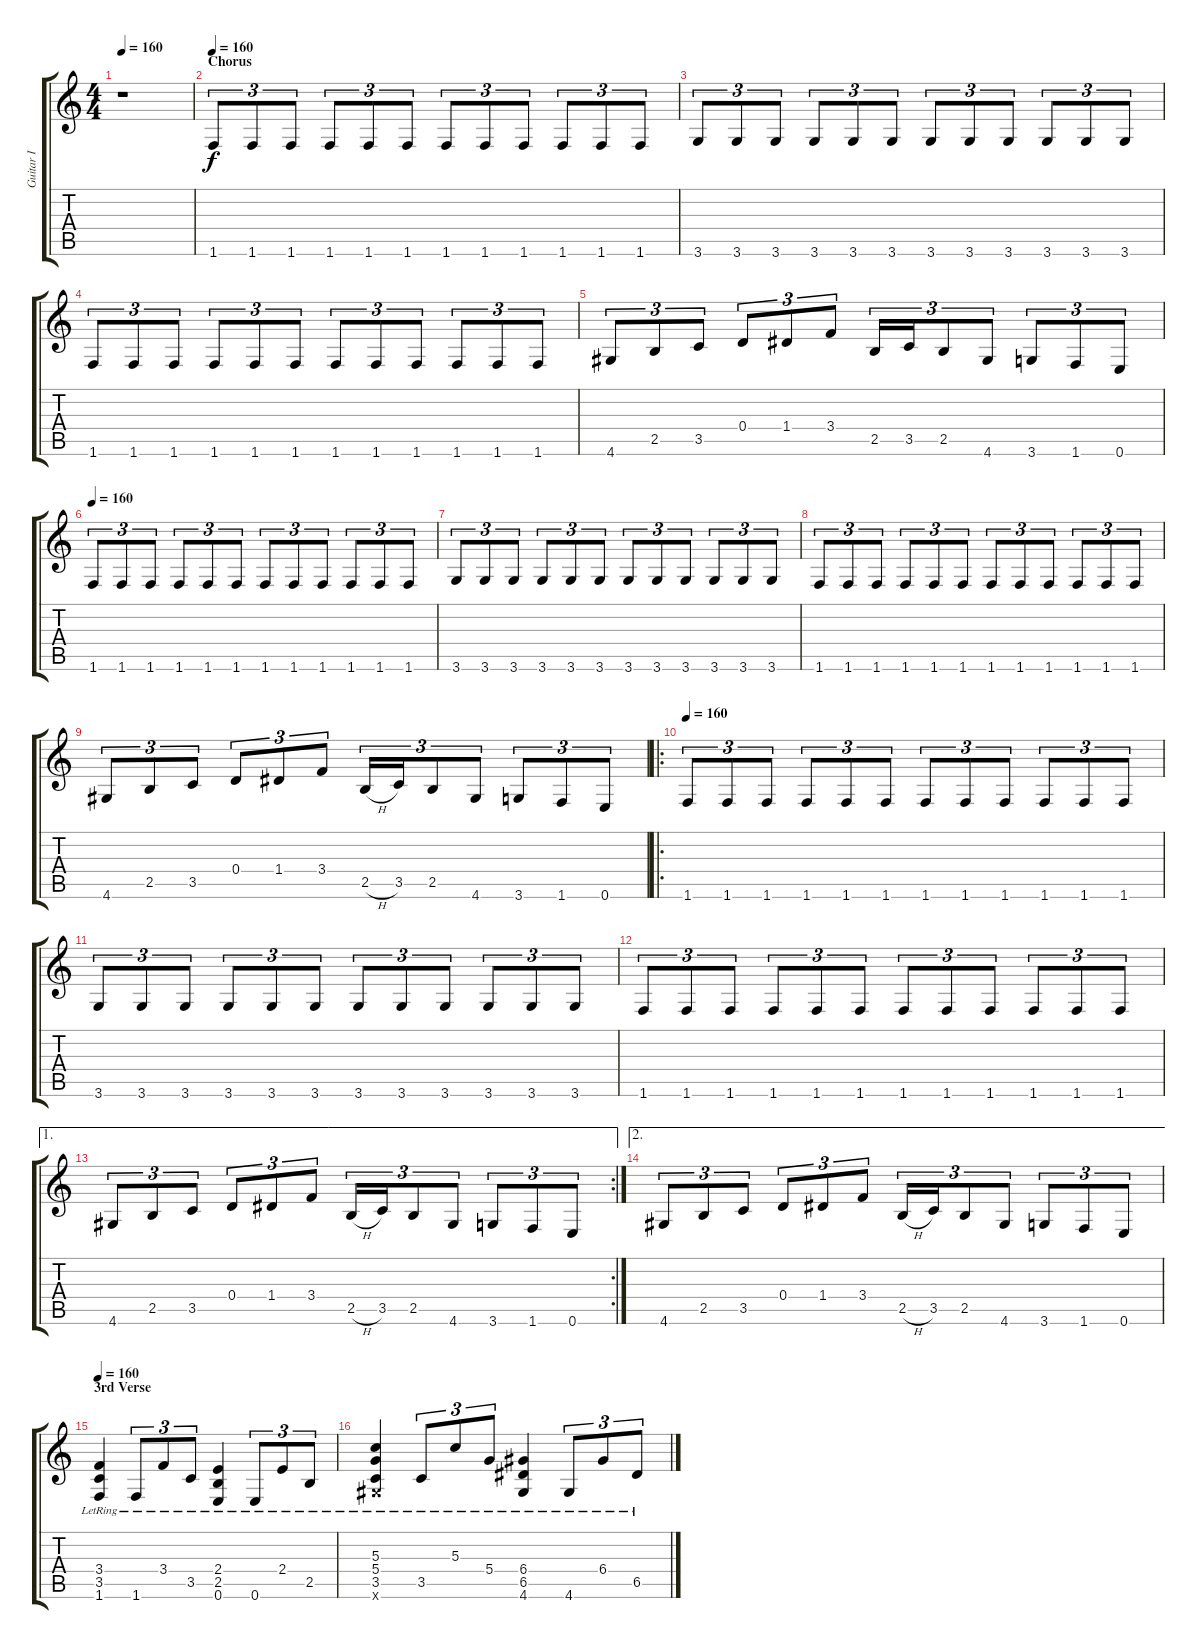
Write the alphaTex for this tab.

\track ("Guitar I" "Guitar I") {instrument distortionguitar}
\staff {score tabs}
\tuning (E4 B3 G3 D3 A2 E2) {hide}
\ts (4 4)
\tempo 160
\clef g2
\ks c
r.1{dy f} |
\section ("" "Chorus")
\tempo 160
1.6.8{tu (3 2)} 1.6.8{tu (3 2)} 1.6.8{tu (3 2)} 1.6.8{tu (3 2)} 1.6.8{tu (3 2)} 1.6.8{tu (3 2)} 1.6.8{tu (3 2)} 1.6.8{tu (3 2)} 1.6.8{tu (3 2)} 1.6.8{tu (3 2)} 1.6.8{tu (3 2)} 1.6.8{tu (3 2)} |
3.6.8{tu (3 2)} 3.6.8{tu (3 2)} 3.6.8{tu (3 2)} 3.6.8{tu (3 2)} 3.6.8{tu (3 2)} 3.6.8{tu (3 2)} 3.6.8{tu (3 2)} 3.6.8{tu (3 2)} 3.6.8{tu (3 2)} 3.6.8{tu (3 2)} 3.6.8{tu (3 2)} 3.6.8{tu (3 2)} |
1.6.8{tu (3 2)} 1.6.8{tu (3 2)} 1.6.8{tu (3 2)} 1.6.8{tu (3 2)} 1.6.8{tu (3 2)} 1.6.8{tu (3 2)} 1.6.8{tu (3 2)} 1.6.8{tu (3 2)} 1.6.8{tu (3 2)} 1.6.8{tu (3 2)} 1.6.8{tu (3 2)} 1.6.8{tu (3 2)} |
4.6.8{tu (3 2)} 2.5.8{tu (3 2)} 3.5.8{tu (3 2)} 0.4.8{tu (3 2)} 1.4.8{tu (3 2)} 3.4.8{tu (3 2)} 2.5.16{tu (3 2)} 3.5.16{tu (3 2)} 2.5.8{tu (3 2)} 4.6.8{tu (3 2)} 3.6.8{tu (3 2)} 1.6.8{tu (3 2)} 0.6.8{tu (3 2)} |
\tempo 160
1.6.8{tu (3 2)} 1.6.8{tu (3 2)} 1.6.8{tu (3 2)} 1.6.8{tu (3 2)} 1.6.8{tu (3 2)} 1.6.8{tu (3 2)} 1.6.8{tu (3 2)} 1.6.8{tu (3 2)} 1.6.8{tu (3 2)} 1.6.8{tu (3 2)} 1.6.8{tu (3 2)} 1.6.8{tu (3 2)} |
3.6.8{tu (3 2)} 3.6.8{tu (3 2)} 3.6.8{tu (3 2)} 3.6.8{tu (3 2)} 3.6.8{tu (3 2)} 3.6.8{tu (3 2)} 3.6.8{tu (3 2)} 3.6.8{tu (3 2)} 3.6.8{tu (3 2)} 3.6.8{tu (3 2)} 3.6.8{tu (3 2)} 3.6.8{tu (3 2)} |
1.6.8{tu (3 2)} 1.6.8{tu (3 2)} 1.6.8{tu (3 2)} 1.6.8{tu (3 2)} 1.6.8{tu (3 2)} 1.6.8{tu (3 2)} 1.6.8{tu (3 2)} 1.6.8{tu (3 2)} 1.6.8{tu (3 2)} 1.6.8{tu (3 2)} 1.6.8{tu (3 2)} 1.6.8{tu (3 2)} |
4.6.8{tu (3 2)} 2.5.8{tu (3 2)} 3.5.8{tu (3 2)} 0.4.8{tu (3 2)} 1.4.8{tu (3 2)} 3.4.8{tu (3 2)} 2.5{h}.16{tu (3 2)} 3.5.16{tu (3 2)} 2.5.8{tu (3 2)} 4.6.8{tu (3 2)} 3.6.8{tu (3 2)} 1.6.8{tu (3 2)} 0.6.8{tu (3 2)} |
\ro
\tempo 160
1.6.8{tu (3 2)} 1.6.8{tu (3 2)} 1.6.8{tu (3 2)} 1.6.8{tu (3 2)} 1.6.8{tu (3 2)} 1.6.8{tu (3 2)} 1.6.8{tu (3 2)} 1.6.8{tu (3 2)} 1.6.8{tu (3 2)} 1.6.8{tu (3 2)} 1.6.8{tu (3 2)} 1.6.8{tu (3 2)} |
3.6.8{tu (3 2)} 3.6.8{tu (3 2)} 3.6.8{tu (3 2)} 3.6.8{tu (3 2)} 3.6.8{tu (3 2)} 3.6.8{tu (3 2)} 3.6.8{tu (3 2)} 3.6.8{tu (3 2)} 3.6.8{tu (3 2)} 3.6.8{tu (3 2)} 3.6.8{tu (3 2)} 3.6.8{tu (3 2)} |
1.6.8{tu (3 2)} 1.6.8{tu (3 2)} 1.6.8{tu (3 2)} 1.6.8{tu (3 2)} 1.6.8{tu (3 2)} 1.6.8{tu (3 2)} 1.6.8{tu (3 2)} 1.6.8{tu (3 2)} 1.6.8{tu (3 2)} 1.6.8{tu (3 2)} 1.6.8{tu (3 2)} 1.6.8{tu (3 2)} |
\ae 1
\rc 2
4.6.8{tu (3 2)} 2.5.8{tu (3 2)} 3.5.8{tu (3 2)} 0.4.8{tu (3 2)} 1.4.8{tu (3 2)} 3.4.8{tu (3 2)} 2.5{h}.16{tu (3 2)} 3.5.16{tu (3 2)} 2.5.8{tu (3 2)} 4.6.8{tu (3 2)} 3.6.8{tu (3 2)} 1.6.8{tu (3 2)} 0.6.8{tu (3 2)} |
\ae 2
4.6.8{tu (3 2)} 2.5.8{tu (3 2)} 3.5.8{tu (3 2)} 0.4.8{tu (3 2)} 1.4.8{tu (3 2)} 3.4.8{tu (3 2)} 2.5{h}.16{tu (3 2)} 3.5.16{tu (3 2)} 2.5.8{tu (3 2)} 4.6.8{tu (3 2)} 3.6.8{tu (3 2)} 1.6.8{tu (3 2)} 0.6.8{tu (3 2)} |
\section ("" "3rd Verse")
\tempo 160
(3.4{lr} 3.5{lr} 1.6{lr}).4 1.6{lr}.8{tu (3 2)} 3.4{lr}.8{tu (3 2)} 3.5{lr}.8{tu (3 2)} (2.4{lr} 2.5{lr} 0.6{lr}).4 0.6{lr}.8{tu (3 2)} 2.4{lr}.8{tu (3 2)} 2.5{lr}.8{tu (3 2)} |
(5.3{lr} 5.4{lr} 3.5{lr} 4.6{x}).4 3.5{lr}.8{tu (3 2)} 5.3{lr}.8{tu (3 2)} 5.4{lr}.8{tu (3 2)} (6.4{lr} 6.5{lr} 4.6{lr}).4 4.6{lr}.8{tu (3 2)} 6.4{lr}.8{tu (3 2)} 6.5{lr}.8{tu (3 2)}
